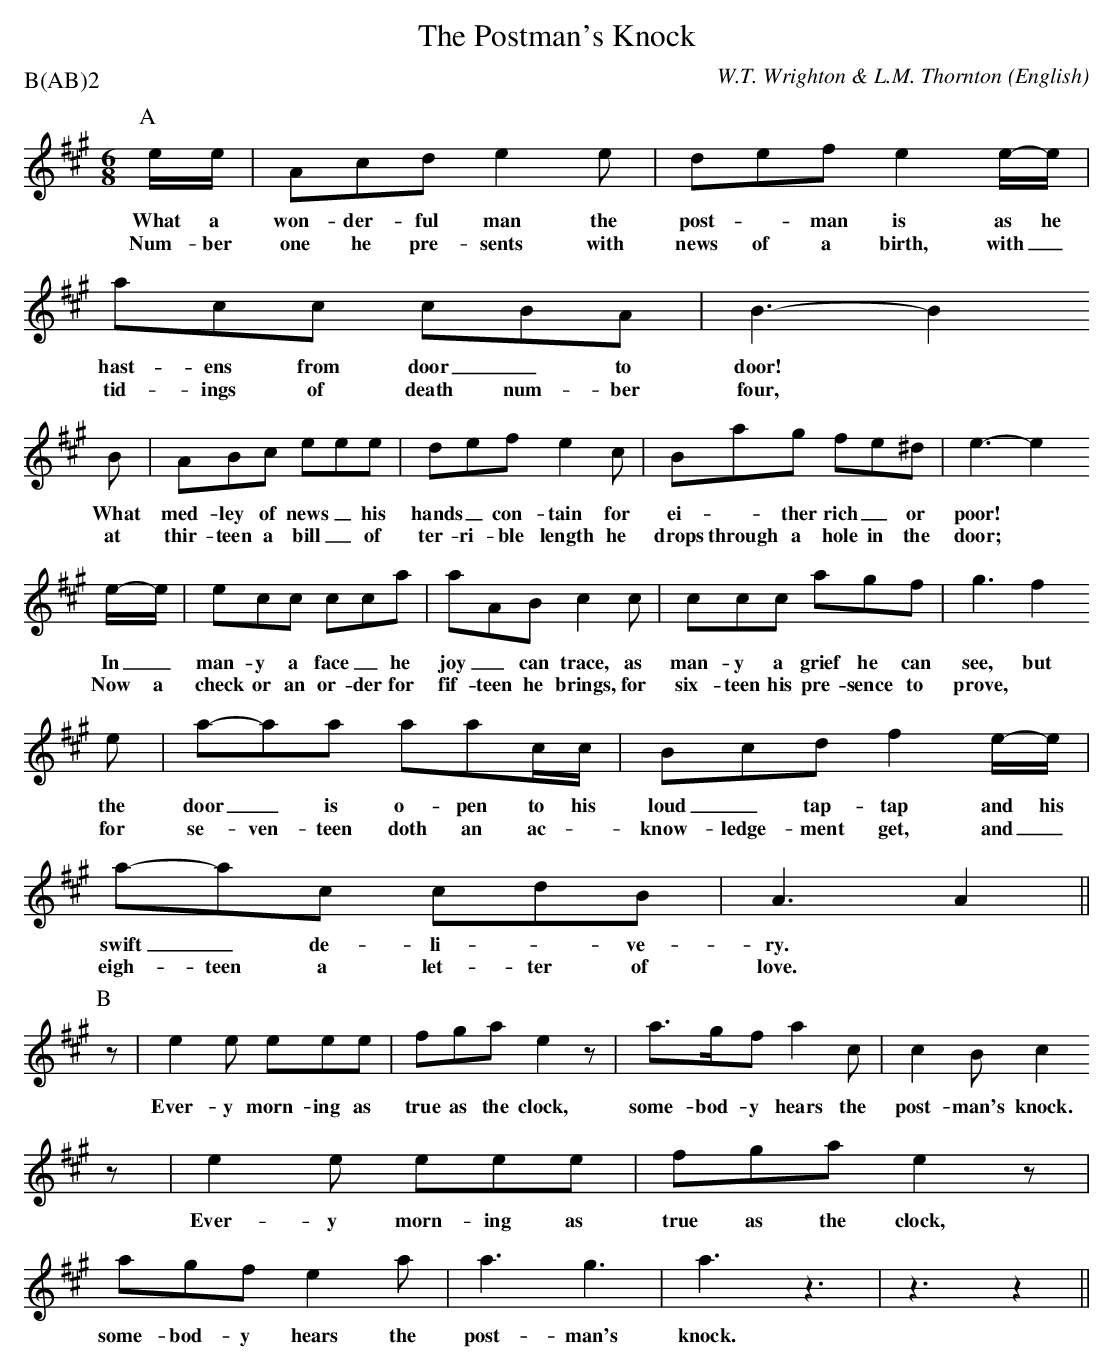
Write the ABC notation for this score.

X:1
T:The Postman's Knock
M:6/8
C:W.T. Wrighton \& L.M. Thornton
O:English
P:B(AB)2
L:1/16
K:A
P:A
    ee     | A2c2d2          e4  e2       | d2e2f2          e4     \
w:  What a   won-der-ful     man the        post - man      is
w:  Num-ber  one he pre-     sents with     news of a       birth,
    e-e    | a2c2c2          c2B2A2       | B6-             B4
w:  as he    hast-ens from   door_ to       door!           *
w:  with_    tid-ings of     death num-ber  four,           *
    B2     | A2B2c2          e2e2e2       | d2e2f2          e4     \
w:  What     med-ley of      news_ his      hands_ con-     tain
w:  at       thir-teen a     bill_ of       ter-ri-ble      length
    c2     | B2a2g2          f2e2^d2      | e6-             e4
w:  for      ei - ther       rich_ or       poor!           *
w:  he       drops through a hole in the    door;           *
    e-e    | e2c2c2          c2c2a2       | a2A2B2          c4     \
w:  In_      man-y a         face_ he       joy_ can        trace,
w:  Now a    check or an     or-der for     fif-teen he     brings,
    c2     | c2c2c2          a2g2f2       | g6              f4
w:  as       man-y a         grief he can   see,            but
w:  for      six-teen his    pre-sence to   prove,          *
    e2     | a2-a2a2         a2a2cc       | B2c2d2          f4     \
w:  the      door_ is        o-pen to his   loud_ tap-      tap
w:  for      se-ven-teen     doth an ac -   know-ledge-ment get,
    e-e    | a2-a2c2         c2d2B2       | A6              A4     ||
w:  and his  swift_ de-      li - ve-       ry.             *
w:  and_     eigh-teen a     let-ter of     love.           *
P:B
z2 | e4 e2      e2e2e2     | f2g2a2      e4     \
w:   Ever-y     morn-ing as  true as the clock,
z2 | a3gf2      a4    c2   | c4  B2      c4
w:   some-bod-y hears the    post-man's  knock.
z2 | e4 e2      e2e2e2     | f2g2a2      e4     \
w:   Ever-y     morn-ing as  true as the clock,
z2 | a2g2f2     e4    a2   | a6          g6     | a6     z6 | z6 z4 ||
w:   some-bod-y hears the    post-       man's    knock.
